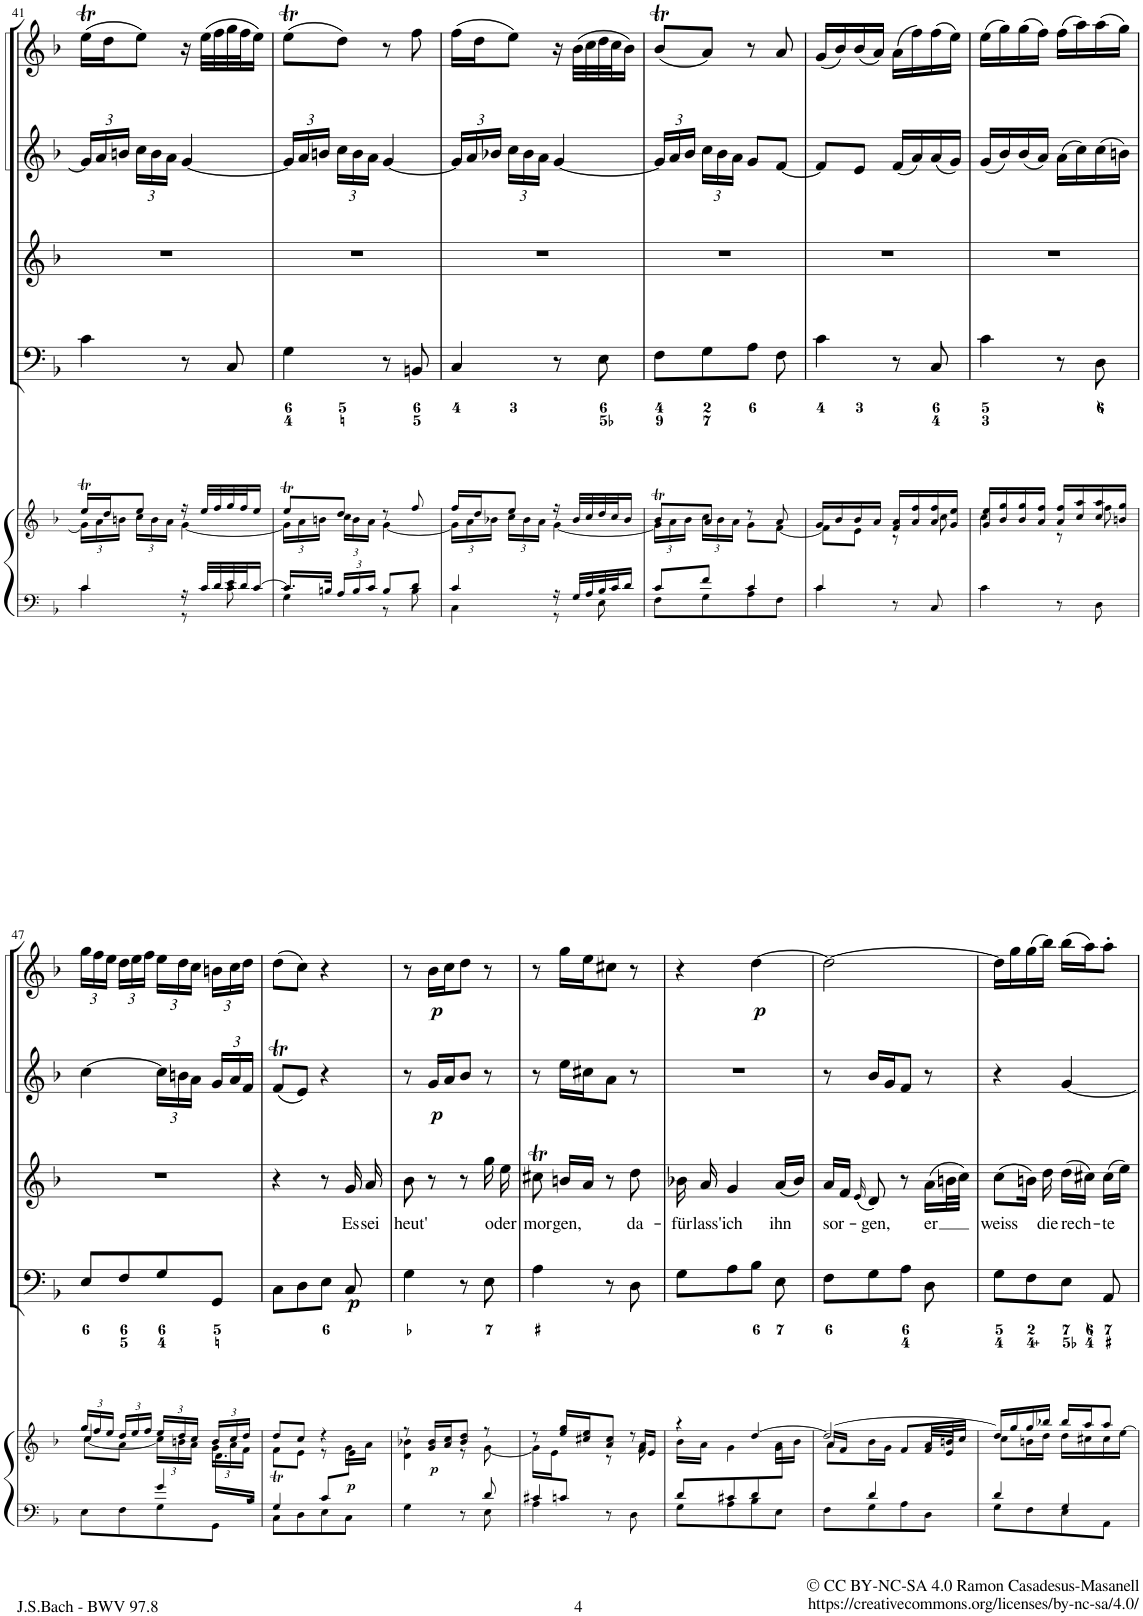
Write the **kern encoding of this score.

**kern	**kern	**kern	**kern	**text	**kern	**kern
*part5	*part5	*part4	*part3	*part3	*part2	*part1
*staff6	*staff5	*staff4	*staff3	*staff3	*staff2	*staff1
*I"Piano reduction	*	*I"Organo e Continuo	*I"Soprano	*	*I"Oboe II	*I"Oboe I
*I'Pno	*	*	*	*	*I'Ob	*I'Ob
!!LO:PB:g=z
*clefF4	*clefG2	*clefF4	*clefG2	*	*clefG2	*clefG2
*k[b-]	*k[b-]	*k[b-]	*k[b-]	*	*k[b-]	*k[b-]
*M2/4	*M2/4	*M2/4	*M2/4	*	*M2/4	*M2/4
=41	=41	=41	=41	=41	=41	=41
*^	*^	*	*	*	*	*
*	*	*	*Xbrackettup	*	*	*	*Xbrackettup	*
4c/	4c\	16eet/LL	24g\LL]	4c\	2r	.	24g/LL]	(16eet\LL
.	.	.	24a\	.	.	.	24a/	.
.	.	16dd/J	.	.	.	.	.	16dd\J
.	.	.	24bn\JJ	.	.	.	24bn/JJ	.
.	.	8ee/J	24cc\LL	.	.	.	24cc\LL	8ee\J)
.	.	.	24b\	.	.	.	24b\	.
.	.	.	24a\JJ	.	.	.	24a\JJ	.
16r	8r	16r	[4g\	8r	.	.	[4g/	16r
32c/LLL	.	32ee/LLL	.	.	.	.	.	(32ee\LLL
32d/	.	32ff/	.	.	.	.	.	32ff\
32e/	8c\	32gg/	.	8C/	.	.	.	32gg\
32d/J	.	32ff/J	.	.	.	.	.	32ff\J
[16c/JJ	.	16ee/JJ	.	.	.	.	.	16ee\JJ)
=42	=42	=42	=42	=42	=42	=42	=42	=42
16.c/LL]	4G\	8eet/L	24g\LL]	4G\	2r	.	24g/LL]	(8eet\L
.	.	.	24a\	.	.	.	24a/	.
.	.	.	24bn\JJ	.	.	.	24bn/JJ	.
32Bn/JJk	.	.	.	.	.	.	.	.
*Xbrackettup	*	*	*	*	*	*	*	*
24A/LL	.	8dd/J	24cc\LL	.	.	.	24cc\LL	8dd\J)
24B/	.	.	24b\	.	.	.	24b\	.
24c/JJ	.	.	24a\JJ	.	.	.	24a\JJ	.
8B/L	8r	8r	[4g\	8r	.	.	[4g/	8r
8d/J	8B\	8ff/	.	8BBn/	.	.	.	8ff\
=43	=43	=43	=43	=43	=43	=43	=43	=43
4c/	4C\	16ff/LL	24g\LL]	4C/	2r	.	24g/LL]	(16ff\LL
.	.	.	24a\	.	.	.	24a/	.
.	.	16dd/J	.	.	.	.	.	16dd\J
.	.	.	24b-X\JJ	.	.	.	24b-X/JJ	.
.	.	8ee/J	24cc\LL	.	.	.	24cc\LL	8ee\J)
.	.	.	24b-\	.	.	.	24b-\	.
.	.	.	24a\JJ	.	.	.	24a\JJ	.
16r	8r	16r	[4g\	8r	.	.	[4g/	16r
32G/LLL	.	32b-/LLL	.	.	.	.	.	(32b-\LLL
32A/	.	32cc/	.	.	.	.	.	32cc\
32B-/	8E\	32dd/	.	8E\	.	.	.	32dd\
32c/J	.	32cc/J	.	.	.	.	.	32cc\J
16d/JJ	.	16b-/JJ	.	.	.	.	.	16b-\JJ)
=44	=44	=44	=44	=44	=44	=44	=44	=44
8c/L	8F\L	8b-T/L	24g\LL]	8F\L	2r	.	24g/LL]	(8b-T/L
.	.	.	24a\	.	.	.	24a/	.
.	.	.	24b-\JJ	.	.	.	24b-/JJ	.
8f/J	8G\	8a/J	24cc\LL	8G\	.	.	24cc\LL	8a/J)
.	.	.	24b-\	.	.	.	24b-\	.
.	.	.	24a\JJ	.	.	.	24a\JJ	.
4c/	8A\	8r	8g\L	8A\J	.	.	8g/L	8r
.	8F\J	8a/	[8f\J	8F\	.	.	[8f/J	8a/
=45	=45	=45	=45	=45	=45	=45	=45	=45
4c/	4c\	16g/LL	8f\L]	4c\	2r	.	8f/L]	(16g/LL
.	.	16b-/	.	.	.	.	.	16b-/)
.	.	16b-/	8e\J	.	.	.	8e/J	(16b-/
.	.	16a/JJ	.	.	.	.	.	16a/JJ)
8r	8ryy	16f/ 16a/LL	8r	8r	.	.	(16f/LL	(16a\LL
.	.	16a/ 16ff/	.	.	.	.	16a/)	16ff\)
8C/	8ryy	16a/ 16ff/	8cc\	8C/	.	.	(16a/	(16ff\
.	.	16g/ 16ee/JJ	.	.	.	.	16g/JJ)	16ee\JJ)
*v	*v	*	*	*	*	*	*	*
=46	=46	=46	=46	=46	=46	=46	=46
4c\	16g/ 16ee/LL	4cc\	4c\	2r	.	(16g/LL	(16ee\LL
.	16b-/ 16gg/	.	.	.	.	16b-/)	16gg\)
.	16b-/ 16gg/	.	.	.	.	(16b-/	(16gg\
.	16a/ 16ff/JJ	.	.	.	.	16a/JJ)	16ff\JJ)
8r	16a/ 16ff/LL	8r	8r	.	.	(16a\LL	(16ff\LL
.	16cc/ 16aa/	.	.	.	.	16cc\)	16aa\)
8D\	16cc/ 16aa/	8ff\	8D\	.	.	(16cc\	(16aa\
.	16bn/ 16gg/JJ	.	.	.	.	16bn\JJ)	16gg\JJ)
!!LO:LB:g=z
=47	=47	=47	=47	=47	=47	=47	=47
*^	*	*^	*	*	*	*	*
*	*	*	*	*	*	*	*	*	*Xbrackettup
4ryy	8E\L	24gg/LL	8cc\L	[<4cc/	8E/L	2r	.	[4cc\	24gg\LL
.	.	24ff/	.	.	.	.	.	.	24ff\
.	.	24ee/JJ	.	.	.	.	.	.	24ee\JJ
.	8F\	24dd/LL	8a\J	.	8F/	.	.	.	24dd\LL
.	.	24ee/	.	.	.	.	.	.	24ee\
.	.	24ff/JJ	.	.	.	.	.	.	24ff\JJ
8g/	8G\	24ee/LL	24cc\LL]	8ryy	8G/	.	.	24cc\LL]	24ee\LL
.	.	24dd/	24bn\	.	.	.	.	24bn\	24dd\
.	.	24cc/JJ	24a\JJ	.	.	.	.	24a\JJ	24cc\JJ
16.ryy	8GG\J	24b/LL	24g\LL	16.d\LL	8GG/J	.	.	24g/LL	24bn\LL
.	.	24cc/	24a\	.	.	.	.	24a/	24cc\
.	.	24dd/JJ	24f\JJ	.	.	.	.	24f/JJ	24dd\JJ
32B-/JJk	.	.	.	32ryy	.	.	.	.	.
=48	=48	=48	=48	=48	=48	=48	=48	=48	=48
4G/	8C\L	8dd/L	8fT\L	4.ryy	8C\L	4r	.	(8fT/L	(8dd\L
.	8D\	8cc/J	8e\J	.	8D\	.	.	8e/J)	8cc\J)
8c/L	8E\	4r	8r	.	8E\J	8r	.	4r	4r
!	!	!	!	!	!	!	!LO:LY:b	!	!
8ryy	8C\J	.	16g\LL	8e\J	8C/	16g/	Es	.	.
!	!	!	!	!	!	!	!LO:LY:b	!	!
.	.	.	16a\JJ	.	.	16a/	sei	.	.
*	*	*	*v	*v	*	*	*	*	*
=49	=49	=49	=49	=49	=49	=49	=49	=49
!	!	!	!	!	!	!LO:LY:b	!	!
4ryy	4G\	8r	4d\ 4b-X\	4G\	8b-\	heut'	8r	8r
.	.	16g/ 16b-/LL	.	.	8r	.	16g/LL	16b-\LL
.	.	16a/ 16cc/J	.	.	.	.	16a/J	16cc\J
8r	8ryy	8b-/ 8dd/J	8r	8r	8r	.	8b-/J	8dd\J
!	!	!	!	!	!	!LO:LY:b	!	!
8d/	8E\	8r	[8g\	8E\	16gg\	o-	8r	8r
!	!	!	!	!	!	!LO:LY:b	!	!
.	.	.	.	.	16ee\	-der	.	.
=50	=50	=50	=50	=50	=50	=50	=50	=50
*	*^	*	*^	*	*	*	*	*
!	!	!	!	!	!	!	!	!LO:LY:b	!	!
8ryy	4c#X/	4A\	8r	16g\LL]	4.ryy	4A\	8cc#Xt\	mor-	8r	8r
.	.	.	.	16e\J	.	.	.	.	.	.
!	!	!	!	!	!	!	!	!LO:LY:b	!	!
8cn/J	.	.	16ee/ 16gg/LL	8ryy	.	.	16bn/LL	-gen,	16ee\LL	16gg\LL
.	.	.	16cc#X/ 16ee/J	.	.	.	16a/JJ	.	16cc#X\J	16ee\J
4ryy	8r	8ryy	8a/ 8cc#/J	8r	.	8r	8r	.	8a\J	8cc#X\J
!	!	!	!	!	!	!	!	!LO:LY:b	!	!
.	8ryy	8D\	8r	8a\	16f/LL	8D\	8dd\	da-	8r	8r
.	.	.	.	.	16e/JJ	.	.	.	.	.
*	*v	*v	*	*	*	*	*	*	*	*
=51	=51	=51	=51	=51	=51	=51	=51	=51	=51
!	!	!	!	!	!	!	!LO:LY:b	!	!
8d/L	8G\L	4r	16b-\LL	4.ryy	8G\L	16b-X\	-für	2r	4r
!	!	!	!	!	!	!	!LO:LY:b	!	!
.	.	.	16a\JJ	.	.	16a/	lass'	.	.
!	!	!	!	!	!	!	!LO:LY:b	!	!
8c#X/	8A\	.	4g\	.	8A\	4g/	ich	.	.
8d/	8B-\	[4dd/	.	.	8B-\J	.	.	.	[4dd\
!	!	!	!	!	!	!	!LO:LY:b	!	!
8ryy	8E\J	.	16a\LL	8g\J	8E\	(16a/LL	ihn	.	.
.	.	.	16b-\JJ	.	.	16b-/JJ)	.	.	.
=52	=52	=52	=52	=52	=52	=52	=52	=52	=52
!	!	!	!	!	!	!	!LO:LY:b	!	!
8ryy	8F\L	2dd/_	8a\L	16a/LL	8F\L	16a/LL	sor-	8r	2dd\_
.	.	.	.	16f/JJ	.	16f/JJ	.	.	.
.	.	.	.	.	.	(16qe/	.	.	.
!	!	!	!	!	!	!	!LO:LY:b	!	!
4d/	8G\	.	16b-\L	4ryy	8G\	8d/)	-gen,	16b-/LL	.
.	.	.	16g\JJ	.	.	.	.	16g/J	.
.	8A\	.	8f/L	.	8A\J	8r	.	8f/J	.
!	!	!	!	!	!	!	!LO:LY:b	!	!
8ryy	8D\J	.	16a/L	16f/LL	8D\	(16a\LL	er	8r	.
.	.	.	32bn/L	16e/JJ	.	32bn\L	.	.	.
.	.	.	32cc/JJJ	.	.	32cc\JJJ)	.	.	.
*	*	*	*v	*v	*	*	*	*	*
=53	=53	=53	=53	=53	=53	=53	=53	=53
!	!	!	!	!	!	!LO:LY:b	!	!
4d/	8G\L	16dd/LL]	8cc\L	8G\L	(8cc\L	weiss	4r	16dd\LL]
.	.	16gg/	.	.	.	.	.	16gg\
.	8F\	16gg/	16bn\L	8F\	16bn\Jk)	.	.	(16gg\
!	!	!	!	!	!	!LO:LY:b	!	!
.	.	16bb-X/JJ	16dd\JJ	.	16dd\	die	.	16bb-\JJ)
!	!	!	!	!	!	!LO:LY:b	!	!
4G/	8E\	16bb-/LL	16dd\LL	8E\J	(16dd\LL	rech-	[4g/	(16bb-\LL
.	.	16aa/J	16cc#X\	.	16cc#X\JJ)	.	.	16aa\J)
!	!	!	!	!	!	!LO:LY:b	!	!
.	8AA\J	8aa/J	16cc#\	8AA/	(16cc#\LL	-te	.	8aa'\J
.	.	.	[>16ee\JJ	.	16ee\JJ)	.	.	.
*v	*v	*	*	*	*	*	*	*
*	*v	*v	*	*	*	*	*
=	=	=	=	=	=	=
*-	*-	*-	*-	*-	*-	*-
